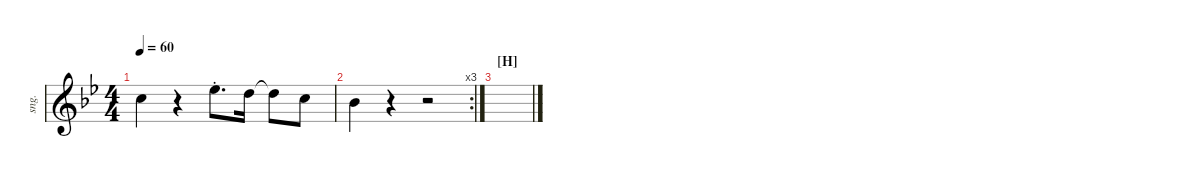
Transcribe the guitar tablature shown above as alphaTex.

\defaultSystemsLayout 4
\hideDynamics
\bracketExtendMode nobrackets
\otherSystemsTrackNameOrientation horizontal
\track ("Singer" "sng.") {mute instrument synthbrass1}
\staff {score}
\tuning (E4 B3 G3 D3 A2 E2)
\ts (4 4)
\tempo 60
\clef g2
\ks bb
8.1{acc forcenatural}.4{dy mf beam Down} r.4{beam Down} 11.1{st acc b}.8{d beam Down} 10.1{acc forcenatural}.16{beam Down} 10.1{t acc forcenatural}.8{beam Down} 8.1{acc forcenatural}.8{beam Down} |
\rc 3
6.1{acc b}.4{beam Down} r.4{beam Down} r.2{beam Down} |
\section ("H" "")
